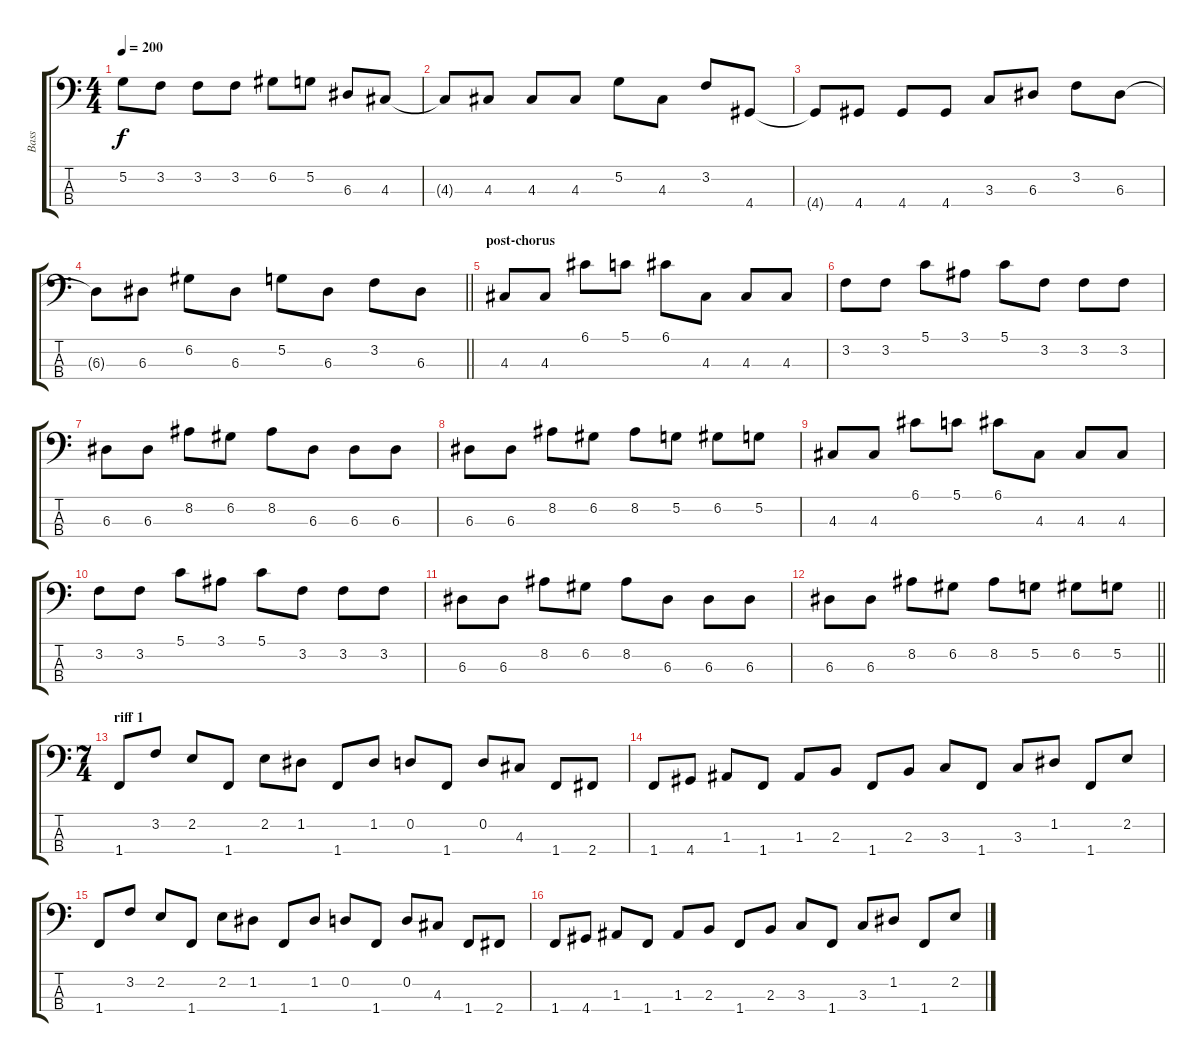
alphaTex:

\track ("Bass" "Bass") {instrument electricbassfinger}
\staff {score tabs}
\tuning (G2 D2 A1 E1) {hide}
\ts (4 4)
\tempo 200
\clef f4
\ks c
5.2{t}.8{dy f} 3.2.8 3.2.8 3.2.8 6.2.8 5.2.8 6.3.8 4.3.8 |
4.3{t}.8 4.3.8 4.3.8 4.3.8 5.2.8 4.3.8 3.2.8 4.4.8 |
4.4{t}.8 4.4.8 4.4.8 4.4.8 3.3.8 6.3.8 3.2.8 6.3.8 |
\barLineRight lightlight
6.3{t}.8 6.3.8 6.2.8 6.3.8 5.2.8 6.3.8 3.2.8 6.3.8 |
\section ("" "post-chorus")
4.3.8 4.3.8 6.1.8 5.1.8 6.1.8 4.3.8 4.3.8 4.3.8 |
3.2.8 3.2.8 5.1.8 3.1.8 5.1.8 3.2.8 3.2.8 3.2.8 |
6.3.8 6.3.8 8.2.8 6.2.8 8.2.8 6.3.8 6.3.8 6.3.8 |
6.3.8 6.3.8 8.2.8 6.2.8 8.2.8 5.2.8 6.2.8 5.2.8 |
4.3.8 4.3.8 6.1.8 5.1.8 6.1.8 4.3.8 4.3.8 4.3.8 |
3.2.8 3.2.8 5.1.8 3.1.8 5.1.8 3.2.8 3.2.8 3.2.8 |
6.3.8 6.3.8 8.2.8 6.2.8 8.2.8 6.3.8 6.3.8 6.3.8 |
\barLineRight lightlight
6.3.8 6.3.8 8.2.8 6.2.8 8.2.8 5.2.8 6.2.8 5.2.8 |
\ts (7 4)
\section ("" "riff 1")
1.4.8 3.2.8 2.2.8 1.4.8 2.2.8 1.2.8 1.4.8 1.2.8 0.2.8 1.4.8 0.2.8 4.3.8 1.4.8 2.4.8 |
1.4.8 4.4.8 1.3.8 1.4.8 1.3.8 2.3.8 1.4.8 2.3.8 3.3.8 1.4.8 3.3.8 1.2.8 1.4.8 2.2.8 |
1.4.8 3.2.8 2.2.8 1.4.8 2.2.8 1.2.8 1.4.8 1.2.8 0.2.8 1.4.8 0.2.8 4.3.8 1.4.8 2.4.8 |
1.4.8 4.4.8 1.3.8 1.4.8 1.3.8 2.3.8 1.4.8 2.3.8 3.3.8 1.4.8 3.3.8 1.2.8 1.4.8 2.2.8
